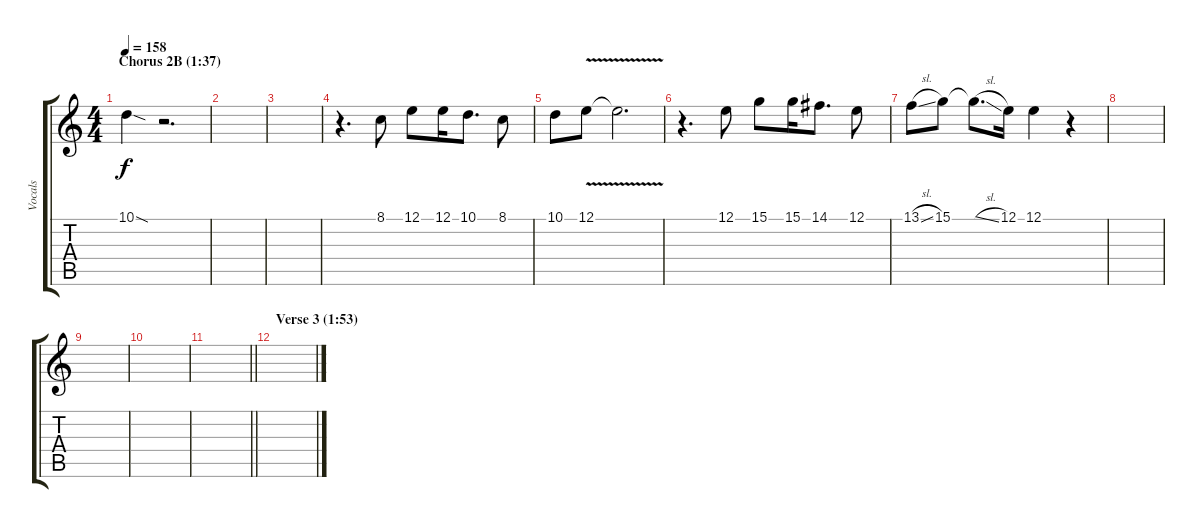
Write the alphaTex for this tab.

\track ("Vocals" "Vocals") {instrument lead2sawtooth}
\staff {score tabs}
\tuning (E4 B3 G3 D3 A2 E2) {hide}
\ts (4 4)
\section ("" "Chorus 2B (1:37)")
\tempo 158
\clef g2
\ks c
10.1{sod}.4{dy f} r.2{d} |
|
|
r.4{d} 8.1.8 12.1.8 12.1.16 10.1.8{d} 8.1.8 |
10.1.8 12.1{v}.8 12.1{t}.2{d} |
r.4{d} 12.1.8 15.1.8 15.1.16 14.1.8{d} 12.1.8 |
13.1{sl}.8 15.1.8 15.1{sl t}.8{d} 12.1.16 12.1.4 r.4 |
|
|
|
\barLineRight lightlight
|
\section ("" "Verse 3 (1:53)")
